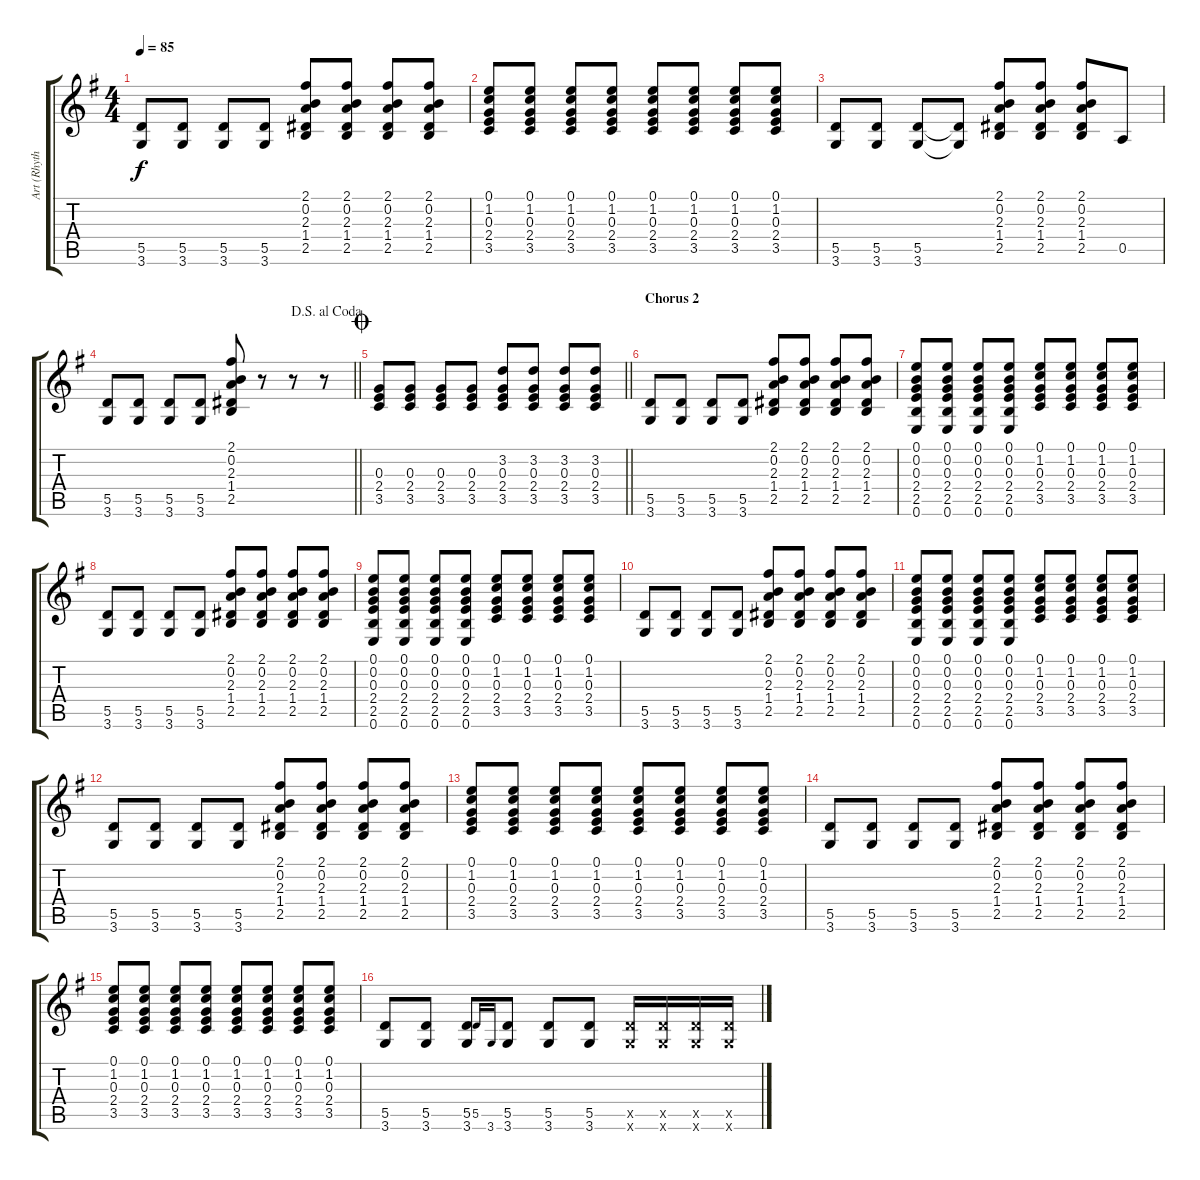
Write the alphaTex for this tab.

\track ("Art (Rhythm)" "Art (Rhyth") {instrument acousticguitarsteel}
\staff {score tabs}
\tuning (E4 B3 G3 D3 A2 E2) {hide}
\ts (4 4)
\tempo 85
\clef g2
\ks g
(5.5 3.6).8{dy f} (5.5 3.6).8 (5.5 3.6).8 (5.5 3.6).8 (2.1 0.2 2.3 1.4 2.5).8 (2.1 0.2 2.3 1.4 2.5).8 (2.1 0.2 2.3 1.4 2.5).8 (2.1 0.2 2.3 1.4 2.5).8 |
(0.1 1.2 0.3 2.4 3.5).8 (0.1 1.2 0.3 2.4 3.5).8 (0.1 1.2 0.3 2.4 3.5).8 (0.1 1.2 0.3 2.4 3.5).8 (0.1 1.2 0.3 2.4 3.5).8 (0.1 1.2 0.3 2.4 3.5).8 (0.1 1.2 0.3 2.4 3.5).8 (0.1 1.2 0.3 2.4 3.5).8 |
(5.5 3.6).8 (5.5 3.6).8 (5.5 3.6).8 (5.5{t} 3.6{t}).8 (2.1 0.2 2.3 1.4 2.5).8 (2.1 0.2 2.3 1.4 2.5).8 (2.1 0.2 2.3 1.4 2.5).8 0.5.8 |
\jump dalsegnoalcoda
\barLineRight lightlight
(5.5 3.6).8 (5.5 3.6).8 (5.5 3.6).8 (5.5 3.6).8 (2.1 0.2 2.3 1.4 2.5).8 r.8 r.8 r.8 |
\jump coda
\barLineRight lightlight
(0.3 2.4 3.5).8 (0.3 2.4 3.5).8 (0.3 2.4 3.5).8 (0.3 2.4 3.5).8 (3.2 0.3 2.4 3.5).8 (3.2 0.3 2.4 3.5).8 (3.2 0.3 2.4 3.5).8 (3.2 0.3 2.4 3.5).8 |
\section ("" "Chorus 2")
(5.5 3.6).8 (5.5 3.6).8 (5.5 3.6).8 (5.5 3.6).8 (2.1 0.2 2.3 1.4 2.5).8 (2.1 0.2 2.3 1.4 2.5).8 (2.1 0.2 2.3 1.4 2.5).8 (2.1 0.2 2.3 1.4 2.5).8 |
(0.1 0.2 0.3 2.4 2.5 0.6).8 (0.1 0.2 0.3 2.4 2.5 0.6).8 (0.1 0.2 0.3 2.4 2.5 0.6).8 (0.1 0.2 0.3 2.4 2.5 0.6).8 (0.1 1.2 0.3 2.4 3.5).8 (0.1 1.2 0.3 2.4 3.5).8 (0.1 1.2 0.3 2.4 3.5).8 (0.1 1.2 0.3 2.4 3.5).8 |
(5.5 3.6).8 (5.5 3.6).8 (5.5 3.6).8 (5.5 3.6).8 (2.1 0.2 2.3 1.4 2.5).8 (2.1 0.2 2.3 1.4 2.5).8 (2.1 0.2 2.3 1.4 2.5).8 (2.1 0.2 2.3 1.4 2.5).8 |
(0.1 0.2 0.3 2.4 2.5 0.6).8 (0.1 0.2 0.3 2.4 2.5 0.6).8 (0.1 0.2 0.3 2.4 2.5 0.6).8 (0.1 0.2 0.3 2.4 2.5 0.6).8 (0.1 1.2 0.3 2.4 3.5).8 (0.1 1.2 0.3 2.4 3.5).8 (0.1 1.2 0.3 2.4 3.5).8 (0.1 1.2 0.3 2.4 3.5).8 |
(5.5 3.6).8 (5.5 3.6).8 (5.5 3.6).8 (5.5 3.6).8 (2.1 0.2 2.3 1.4 2.5).8 (2.1 0.2 2.3 1.4 2.5).8 (2.1 0.2 2.3 1.4 2.5).8 (2.1 0.2 2.3 1.4 2.5).8 |
(0.1 0.2 0.3 2.4 2.5 0.6).8 (0.1 0.2 0.3 2.4 2.5 0.6).8 (0.1 0.2 0.3 2.4 2.5 0.6).8 (0.1 0.2 0.3 2.4 2.5 0.6).8 (0.1 1.2 0.3 2.4 3.5).8 (0.1 1.2 0.3 2.4 3.5).8 (0.1 1.2 0.3 2.4 3.5).8 (0.1 1.2 0.3 2.4 3.5).8 |
(5.5 3.6).8 (5.5 3.6).8 (5.5 3.6).8 (5.5 3.6).8 (2.1 0.2 2.3 1.4 2.5).8 (2.1 0.2 2.3 1.4 2.5).8 (2.1 0.2 2.3 1.4 2.5).8 (2.1 0.2 2.3 1.4 2.5).8 |
(0.1 1.2 0.3 2.4 3.5).8 (0.1 1.2 0.3 2.4 3.5).8 (0.1 1.2 0.3 2.4 3.5).8 (0.1 1.2 0.3 2.4 3.5).8 (0.1 1.2 0.3 2.4 3.5).8 (0.1 1.2 0.3 2.4 3.5).8 (0.1 1.2 0.3 2.4 3.5).8 (0.1 1.2 0.3 2.4 3.5).8 |
(5.5 3.6).8 (5.5 3.6).8 (5.5 3.6).8 (5.5 3.6).8 (2.1 0.2 2.3 1.4 2.5).8 (2.1 0.2 2.3 1.4 2.5).8 (2.1 0.2 2.3 1.4 2.5).8 (2.1 0.2 2.3 1.4 2.5).8 |
(0.1 1.2 0.3 2.4 3.5).8 (0.1 1.2 0.3 2.4 3.5).8 (0.1 1.2 0.3 2.4 3.5).8 (0.1 1.2 0.3 2.4 3.5).8 (0.1 1.2 0.3 2.4 3.5).8 (0.1 1.2 0.3 2.4 3.5).8 (0.1 1.2 0.3 2.4 3.5).8 (0.1 1.2 0.3 2.4 3.5).8 |
(5.5 3.6).8 (5.5 3.6).8 (5.5 3.6).8 5.5.16{gr onbeat} 3.6.16{gr onbeat} (5.5 3.6).8 (5.5 3.6).8 (5.5 3.6).8 (5.5{x} 3.6{x}).16 (5.5{x} 3.6{x}).16 (5.5{x} 3.6{x}).16 (5.5{x} 3.6{x}).16
